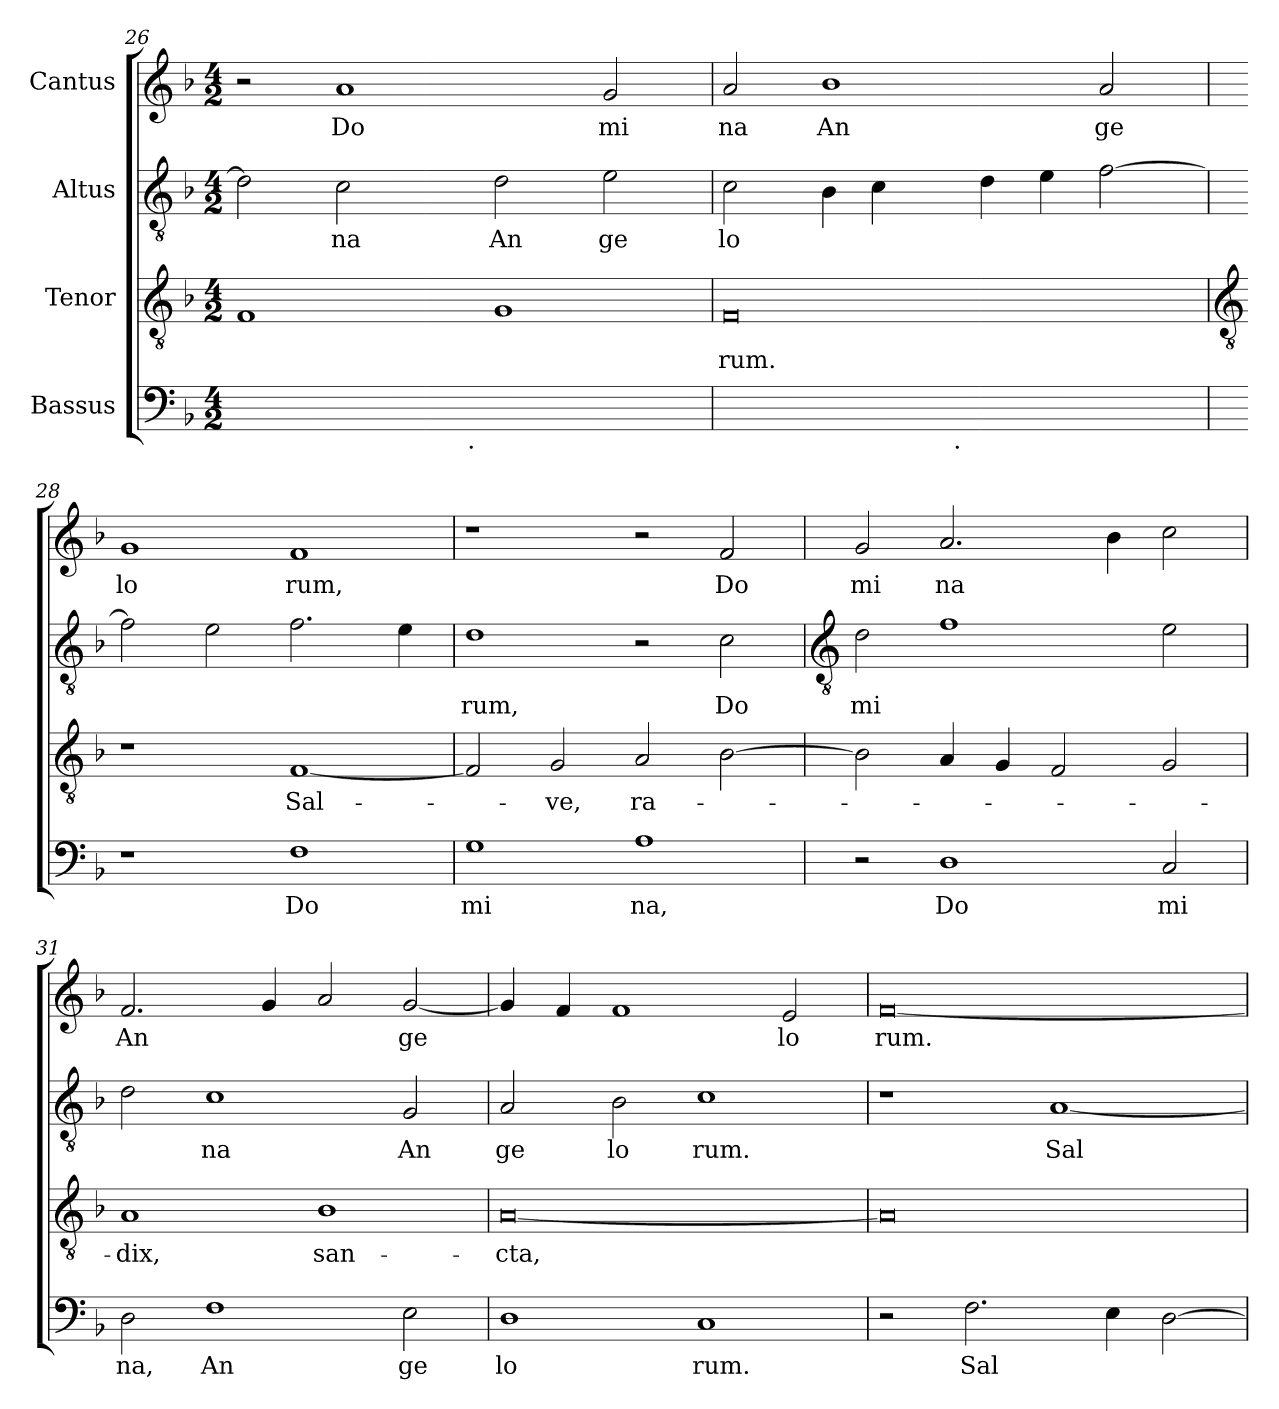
**kern	**text	**kern	**text	**kern	**text	**kern	**text
*part4	*part4	*part3	*part3	*part2	*part2	*part1	*part1
*staff4	*staff4	*staff3	*staff3	*staff2	*staff2	*staff1	*staff1
*I"Bassus	*	*I"Tenor	*	*I"Altus	*	*I"Cantus	*
!!LO:LB:g=z
*clefF4	*	*clefGv2	*	*clefGv2	*	*clefG2	*
*k[b-]	*	*k[b-]	*	*k[b-]	*	*k[b-]	*
*F:	*	*F:	*	*F:	*	*F:	*
*M4/2	*	*M4/2	*	*M4/2	*	*M4/2	*
=26	=26	=26	=26	=26	=26	=26	=26
4ryy	.	1F	.	2d\]	.	2r	.
4ryy	.	.	.	.	.	.	.
!	!	!	!	!	!LO:LY:b	!	!LO:LY:b
4ryy	.	.	.	2c\	na	1a	Do
32ryy	.	.	.	.	.	.	.
32ryy	.	.	.	.	.	.	.
32ryy	.	.	.	.	.	.	.
32ryy	.	.	.	.	.	.	.
32ryy	.	.	.	.	.	.	.
32ryy	.	.	.	.	.	.	.
!LO:TX:b:t=.	!	!	!	!	!	!	!
32ryy	.	.	.	.	.	.	.
4ryy	.	.	.	.	.	.	.
!	!	!	!	!	!LO:LY:b	!	!
.	.	1G	.	2d\	An	.	.
4ryy	.	.	.	.	.	.	.
4ryy	.	.	.	.	.	.	.
!	!	!	!	!	!LO:LY:b	!	!LO:LY:b
.	.	.	.	2e\	ge	2g/	mi
4ryy	.	.	.	.	.	.	.
32ryy	.	.	.	.	.	.	.
=27	=27	=27	=27	=27	=27	=27	=27
!	!	!	!LO:LY:b	!	!LO:LY:b	!	!LO:LY:b
4ryy	.	0F	rum.	2c\	lo	2a/	na
4ryy	.	.	.	.	.	.	.
!	!	!	!	!	!	!	!LO:LY:b
4ryy	.	.	.	4B-\	.	1b-	An
32ryy	.	.	.	4c\	.	.	.
32ryy	.	.	.	.	.	.	.
32ryy	.	.	.	.	.	.	.
32ryy	.	.	.	.	.	.	.
32ryy	.	.	.	.	.	.	.
32ryy	.	.	.	.	.	.	.
!LO:TX:b:t=.	!	!	!	!	!	!	!
32ryy	.	.	.	.	.	.	.
4ryy	.	.	.	.	.	.	.
.	.	.	.	4d\	.	.	.
4ryy	.	.	.	.	.	.	.
.	.	.	.	4e\	.	.	.
4ryy	.	.	.	.	.	.	.
!	!	!	!	!	!	!	!LO:LY:b
.	.	.	.	[2f\	.	2a/	ge
4ryy	.	.	.	.	.	.	.
32ryy	.	.	.	.	.	.	.
!!LO:LB:g=z
=28	=28	=28	=28	=28	=28	=28	=28
*	*	*clefGv2	*	*	*	*	*
!	!	!	!	!	!	!	!LO:LY:b
1r	.	1r	.	2f\]	.	1g	lo
.	.	.	.	2e\	.	.	.
!	!LO:LY:b	!	!LO:LY:b	!	!	!	!LO:LY:b
1F	Do	[1F	Sal-	2.f\	.	1f	rum,
.	.	.	.	4e\	.	.	.
=29	=29	=29	=29	=29	=29	=29	=29
!	!LO:LY:b	!	!	!	!LO:LY:b	!	!
1G	mi	2F/]	.	1d	rum,	1r	.
!	!	!	!LO:LY:b	!	!	!	!
.	.	2G/	-ve,	.	.	.	.
!	!LO:LY:b	!	!LO:LY:b	!	!	!	!
1A	na,	2A/	ra-	2r	.	2r	.
!	!	!	!	!	!LO:LY:b	!	!LO:LY:b
.	.	[2B-\	.	2c\	Do	2f/	Do
!!LO:LB:g=z
=30	=30	=30	=30	=30	=30	=30	=30
*	*	*	*	*clefGv2	*	*	*
!	!	!	!	!	!LO:LY:b	!	!LO:LY:b
2r	.	2B-\]	.	2d\	mi	2g/	mi
!	!LO:LY:b	!	!	!	!	!	!LO:LY:b
1D	Do	4A/	.	1f	.	2.a/	na
.	.	4G/	.	.	.	.	.
.	.	2F/	.	.	.	.	.
.	.	.	.	.	.	4b-\	.
!	!LO:LY:b	!	!	!	!	!	!
2C/	mi	2G/	.	2e\	.	2cc\	.
=31	=31	=31	=31	=31	=31	=31	=31
!	!LO:LY:b	!	!LO:LY:b	!	!	!	!LO:LY:b
2D\	na,	1A	-dix,	2d\	.	2.f/	An
!	!LO:LY:b	!	!	!	!LO:LY:b	!	!
1F	An	.	.	1c	na	.	.
.	.	.	.	.	.	4g/	.
!	!	!	!LO:LY:b	!	!	!	!
.	.	1B-	san-	.	.	2a/	.
!	!LO:LY:b	!	!	!	!LO:LY:b	!	!LO:LY:b
2E\	ge	.	.	2G/	An	[2g/	ge
=32	=32	=32	=32	=32	=32	=32	=32
!	!LO:LY:b	!	!LO:LY:b	!	!LO:LY:b	!	!
1D	lo	[0A	-cta,	2A/	ge	4g/]	.
.	.	.	.	.	.	4f/	.
!	!	!	!	!	!LO:LY:b	!	!
.	.	.	.	2B-\	lo	1f	.
!	!LO:LY:b	!	!	!	!LO:LY:b	!	!
1C	rum.	.	.	1c	rum.	.	.
!	!	!	!	!	!	!	!LO:LY:b
.	.	.	.	.	.	2e/	lo
=33	=33	=33	=33	=33	=33	=33	=33
!	!	!	!	!	!	!	!LO:LY:b
2r	.	0A]	.	1r	.	[0f	rum.
!	!LO:LY:b	!	!	!	!	!	!
2.F\	Sal	.	.	.	.	.	.
!	!	!	!	!	!LO:LY:b	!	!
.	.	.	.	[1A	Sal	.	.
4E\	.	.	.	.	.	.	.
[2D\	.	.	.	.	.	.	.
=	=	=	=	=	=	=	=
*-	*-	*-	*-	*-	*-	*-	*-
